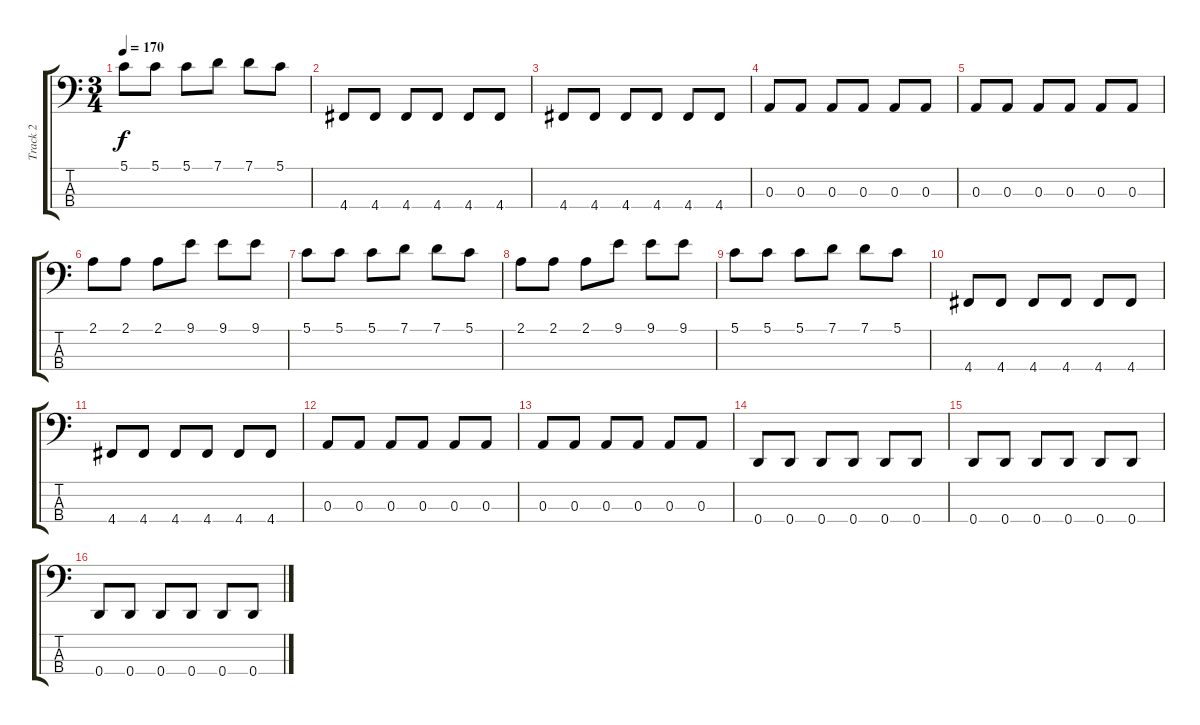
\track ("Track 2" "Track 2") {instrument electricbassfinger}
\staff {score tabs}
\tuning (G2 D2 A1 D1) {hide}
\ts (3 4)
\tempo 170
\clef f4
\ks c
5.1.8{dy f} 5.1.8 5.1.8 7.1.8 7.1.8 5.1.8 |
4.4.8 4.4.8 4.4.8 4.4.8 4.4.8 4.4.8 |
4.4.8 4.4.8 4.4.8 4.4.8 4.4.8 4.4.8 |
0.3.8 0.3.8 0.3.8 0.3.8 0.3.8 0.3.8 |
0.3.8 0.3.8 0.3.8 0.3.8 0.3.8 0.3.8 |
2.1.8 2.1.8 2.1.8 9.1.8 9.1.8 9.1.8 |
5.1.8 5.1.8 5.1.8 7.1.8 7.1.8 5.1.8 |
2.1.8 2.1.8 2.1.8 9.1.8 9.1.8 9.1.8 |
5.1.8 5.1.8 5.1.8 7.1.8 7.1.8 5.1.8 |
4.4.8 4.4.8 4.4.8 4.4.8 4.4.8 4.4.8 |
4.4.8 4.4.8 4.4.8 4.4.8 4.4.8 4.4.8 |
0.3.8 0.3.8 0.3.8 0.3.8 0.3.8 0.3.8 |
0.3.8 0.3.8 0.3.8 0.3.8 0.3.8 0.3.8 |
0.4.8 0.4.8 0.4.8 0.4.8 0.4.8 0.4.8 |
0.4.8 0.4.8 0.4.8 0.4.8 0.4.8 0.4.8 |
0.4.8 0.4.8 0.4.8 0.4.8 0.4.8 0.4.8
